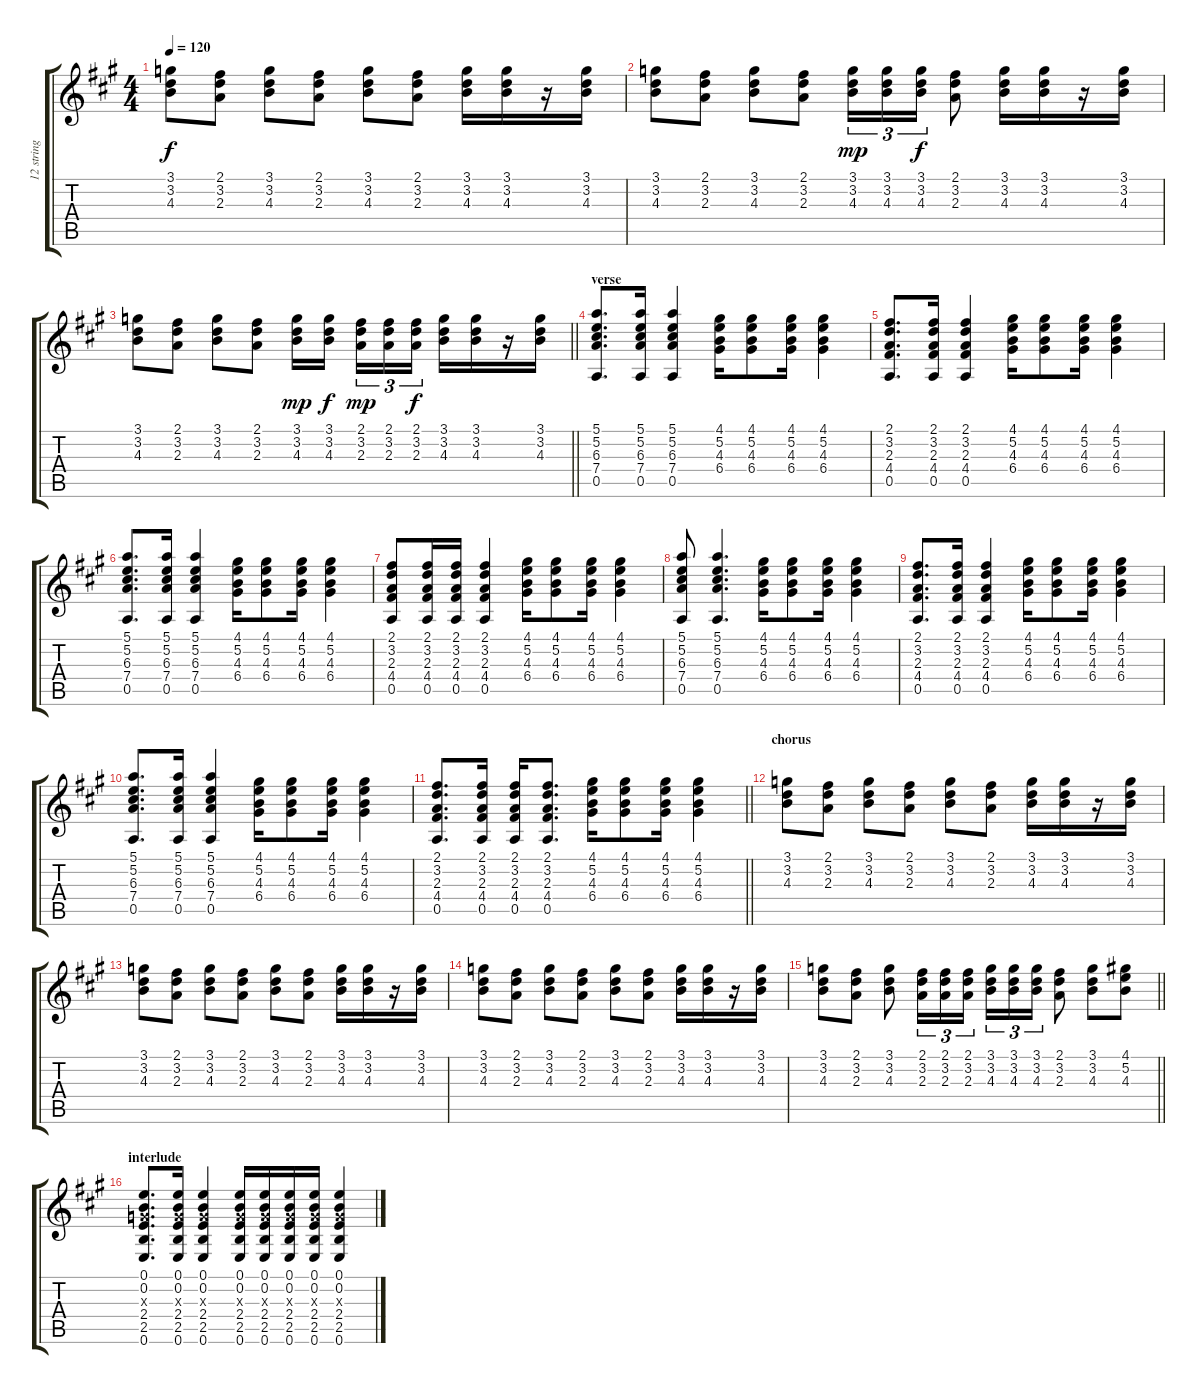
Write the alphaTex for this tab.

\track ("12 string acc. gtr" "12 string ") {instrument acousticguitarsteel}
\staff {score tabs}
\tuning (E4 B3 G3 D3 A2 E2) {hide}
\ts (4 4)
\tempo 120
\clef g2
\ks a
(3.1 3.2 4.3).8{dy f} (2.1 3.2 2.3).8 (3.1 3.2 4.3).8 (2.1 3.2 2.3).8 (3.1 3.2 4.3).8 (2.1 3.2 2.3).8 (3.1 3.2 4.3).16 (3.1 3.2 4.3).16 r.16 (3.1 3.2 4.3).16 |
(3.1 3.2 4.3).8 (2.1 3.2 2.3).8 (3.1 3.2 4.3).8 (2.1 3.2 2.3).8 (3.1 3.2 4.3).16{tu (3 2) dy mp} (3.1 3.2 4.3).16{tu (3 2)} (3.1 3.2 4.3).16{tu (3 2) dy f} (2.1 3.2 2.3).8 (3.1 3.2 4.3).16 (3.1 3.2 4.3).16 r.16 (3.1 3.2 4.3).16 |
\barLineRight lightlight
(3.1 3.2 4.3).8 (2.1 3.2 2.3).8 (3.1 3.2 4.3).8 (2.1 3.2 2.3).8 (3.1 3.2 4.3).16{dy mp} (3.1 3.2 4.3).16{dy f beam splitsecondary} (2.1 3.2 2.3).16{tu (3 2) dy mp} (2.1 3.2 2.3).16{tu (3 2)} (2.1 3.2 2.3).16{tu (3 2) dy f} (3.1 3.2 4.3).16 (3.1 3.2 4.3).16 r.16 (3.1 3.2 4.3).16 |
\section ("" "verse")
(5.1 5.2 6.3 7.4 0.5).8{d} (5.1 5.2 6.3 7.4 0.5).16 (5.1 5.2 6.3 7.4 0.5).4 (4.1 5.2 4.3 6.4).16 (4.1 5.2 4.3 6.4).8 (4.1 5.2 4.3 6.4).16 (4.1 5.2 4.3 6.4).4 |
(2.1 3.2 2.3 4.4 0.5).8{d} (2.1 3.2 2.3 4.4 0.5).16 (2.1 3.2 2.3 4.4 0.5).4 (4.1 5.2 4.3 6.4).16 (4.1 5.2 4.3 6.4).8 (4.1 5.2 4.3 6.4).16 (4.1 5.2 4.3 6.4).4 |
(5.1 5.2 6.3 7.4 0.5).8{d} (5.1 5.2 6.3 7.4 0.5).16 (5.1 5.2 6.3 7.4 0.5).4 (4.1 5.2 4.3 6.4).16 (4.1 5.2 4.3 6.4).8 (4.1 5.2 4.3 6.4).16 (4.1 5.2 4.3 6.4).4 |
(2.1 3.2 2.3 4.4 0.5).8 (2.1 3.2 2.3 4.4 0.5).16 (2.1 3.2 2.3 4.4 0.5).16 (2.1 3.2 2.3 4.4 0.5).4 (4.1 5.2 4.3 6.4).16 (4.1 5.2 4.3 6.4).8 (4.1 5.2 4.3 6.4).16 (4.1 5.2 4.3 6.4).4 |
(5.1 5.2 6.3 7.4 0.5).8 (5.1 5.2 6.3 7.4 0.5).4{d} (4.1 5.2 4.3 6.4).16 (4.1 5.2 4.3 6.4).8 (4.1 5.2 4.3 6.4).16 (4.1 5.2 4.3 6.4).4 |
(2.1 3.2 2.3 4.4 0.5).8{d} (2.1 3.2 2.3 4.4 0.5).16 (2.1 3.2 2.3 4.4 0.5).4 (4.1 5.2 4.3 6.4).16 (4.1 5.2 4.3 6.4).8 (4.1 5.2 4.3 6.4).16 (4.1 5.2 4.3 6.4).4 |
(5.1 5.2 6.3 7.4 0.5).8{d} (5.1 5.2 6.3 7.4 0.5).16 (5.1 5.2 6.3 7.4 0.5).4 (4.1 5.2 4.3 6.4).16 (4.1 5.2 4.3 6.4).8 (4.1 5.2 4.3 6.4).16 (4.1 5.2 4.3 6.4).4 |
\barLineRight lightlight
(2.1 3.2 2.3 4.4 0.5).8{d} (2.1 3.2 2.3 4.4 0.5).16 (2.1 3.2 2.3 4.4 0.5).16 (2.1 3.2 2.3 4.4 0.5).8{d} (4.1 5.2 4.3 6.4).16 (4.1 5.2 4.3 6.4).8 (4.1 5.2 4.3 6.4).16 (4.1 5.2 4.3 6.4).4 |
\section ("" "chorus")
(3.1 3.2 4.3).8 (2.1 3.2 2.3).8 (3.1 3.2 4.3).8 (2.1 3.2 2.3).8 (3.1 3.2 4.3).8 (2.1 3.2 2.3).8 (3.1 3.2 4.3).16 (3.1 3.2 4.3).16 r.16 (3.1 3.2 4.3).16 |
(3.1 3.2 4.3).8 (2.1 3.2 2.3).8 (3.1 3.2 4.3).8 (2.1 3.2 2.3).8 (3.1 3.2 4.3).8 (2.1 3.2 2.3).8 (3.1 3.2 4.3).16 (3.1 3.2 4.3).16 r.16 (3.1 3.2 4.3).16 |
(3.1 3.2 4.3).8 (2.1 3.2 2.3).8 (3.1 3.2 4.3).8 (2.1 3.2 2.3).8 (3.1 3.2 4.3).8 (2.1 3.2 2.3).8 (3.1 3.2 4.3).16 (3.1 3.2 4.3).16 r.16 (3.1 3.2 4.3).16 |
\barLineRight lightlight
(3.1 3.2 4.3).8 (2.1 3.2 2.3).8 (3.1 3.2 4.3).8 (2.1 3.2 2.3).16{tu (3 2)} (2.1 3.2 2.3).16{tu (3 2)} (2.1 3.2 2.3).16{tu (3 2)} (3.1 3.2 4.3).16{tu (3 2)} (3.1 3.2 4.3).16{tu (3 2)} (3.1 3.2 4.3).16{tu (3 2)} (2.1 3.2 2.3).8 (3.1 3.2 4.3).8 (4.1 5.2 4.3).8 |
\section ("" "interlude")
(0.1 0.2 0.3{x} 2.4 2.5 0.6).8{d} (0.1 0.2 0.3{x} 2.4 2.5 0.6).16 (0.1 0.2 0.3{x} 2.4 2.5 0.6).4 (0.1 0.2 0.3{x} 2.4 2.5 0.6).16 (0.1 0.2 0.3{x} 2.4 2.5 0.6).16 (0.1 0.2 0.3{x} 2.4 2.5 0.6).16 (0.1 0.2 0.3{x} 2.4 2.5 0.6).16 (0.1 0.2 0.3{x} 2.4 2.5 0.6).4
